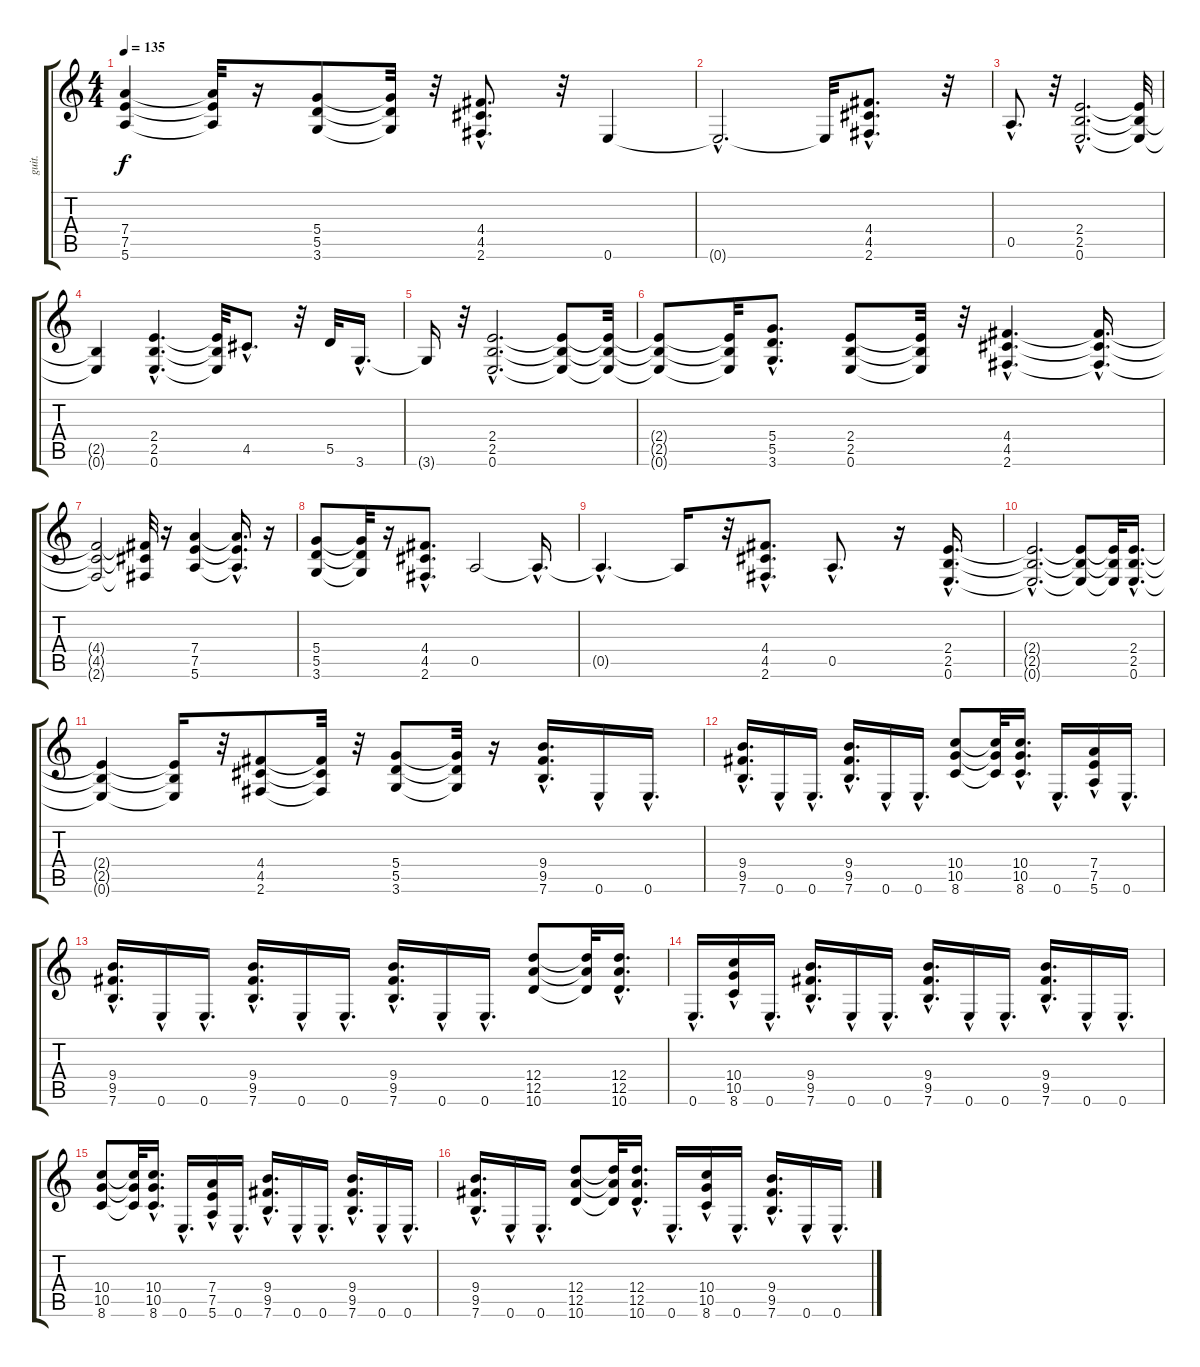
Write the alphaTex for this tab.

\track ("guit." "guit.") {instrument distortionguitar}
\staff {score tabs}
\tuning (E4 B3 G3 D3 A2 E2) {hide}
\ts (4 4)
\tempo 135
\clef g2
\ks c
(7.4{t} 7.5{t} 5.6{t}).4{dy f} (7.4{t} 7.5{t} 5.6{t}).32 r.16 (5.4 5.5 3.6).8 (5.4{t} 5.5{t} 3.6{t}).32 r.32 (4.4{hac} 4.5{hac} 2.6{hac}).8{d} r.32 0.6.4 |
0.6{hac t}.2{d} 0.6{t}.32 (4.4{hac} 4.5{hac} 2.6{hac}).8{d} r.32 |
0.5{hac}.8{d} r.32 (2.4{hac} 2.5{hac} 0.6{hac}).2{d} (2.4{t} 2.5{t} 0.6{t}).32 |
(2.5{t} 0.6{t}).4 (2.4{hac} 2.5{hac} 0.6{hac}).4{d} (2.4{t} 2.5{t} 0.6{t}).32 4.5{hac}.8{d} r.32 5.5.32 3.6{hac}.16{d} |
3.6{t}.16 r.32 (2.4{hac} 2.5{hac} 0.6{hac}).2{d} (2.4{t} 2.5{t} 0.6{t}).8 (2.4{t} 2.5{t} 0.6{t}).32 |
(2.4{t} 2.5{t} 0.6{t}).8 (2.4{t} 2.5{t} 0.6{t}).32 (5.4{hac} 5.5{hac} 3.6{hac}).8{d} (2.4 2.5 0.6).8 (2.4{t} 2.5{t} 0.6{t}).32 r.32 (4.4{hac} 4.5{hac} 2.6{hac}).4{d} (4.4{hac t} 4.5{hac t} 2.6{hac t}).16{d} |
(4.4{t} 4.5{t} 2.6{t}).2 (4.4{t} 4.5{t} 2.6{t}).32 r.16 (7.4 7.5 5.6).4 (7.4{hac t} 7.5{hac t} 5.6{hac t}).16{d} r.16 |
(5.4 5.5 3.6).8 (5.4{t} 5.5{t} 3.6{t}).32 r.16 (4.4{hac} 4.5{hac} 2.6{hac}).8{d} 0.5.2 0.5{hac t}.16{d} |
0.5{hac t}.4{d} 0.5{t}.16 r.32 (4.4{hac} 4.5{hac} 2.6{hac}).8{d} 0.5{hac}.8{d} r.16 (2.4{hac} 2.5{hac} 0.6{hac}).16{d} |
(2.4{hac t} 2.5{hac t} 0.6{hac t}).2{d} (2.4{t} 2.5{t} 0.6{t}).8 (2.4{t} 2.5{t} 0.6{t}).32 (2.4{hac} 2.5{hac} 0.6{hac}).16{d} |
(2.4{t} 2.5{t} 0.6{t}).4 (2.4{t} 2.5{t} 0.6{t}).16 r.32 (4.4 4.5 2.6).8 (4.4{t} 4.5{t} 2.6{t}).32 r.32 (5.4 5.5 3.6).8 (5.4{t} 5.5{t} 3.6{t}).32 r.16 (9.4{hac} 9.5{hac} 7.6{hac}).16{d} 0.6{hac}.16 0.6{hac}.16{d} |
(9.4{hac} 9.5{hac} 7.6{hac}).16{d} 0.6{hac}.16 0.6{hac}.16{d} (9.4{hac} 9.5{hac} 7.6{hac}).16{d} 0.6{hac}.16 0.6{hac}.16{d} (10.4 10.5 8.6).8 (10.4{t} 10.5{t} 8.6{t}).32 (10.4{hac} 10.5{hac} 8.6{hac}).16{d} 0.6{hac}.16{d} (7.4{hac} 7.5{hac} 5.6).16 0.6{hac}.16{d} |
(9.4{hac} 9.5{hac} 7.6{hac}).16{d} 0.6{hac}.16 0.6{hac}.16{d} (9.4{hac} 9.5{hac} 7.6{hac}).16{d} 0.6{hac}.16 0.6{hac}.16{d} (9.4{hac} 9.5{hac} 7.6{hac}).16{d} 0.6{hac}.16 0.6{hac}.16{d} (12.4 12.5 10.6).8 (12.4{t} 12.5{t} 10.6{t}).32 (12.4{hac} 12.5{hac} 10.6{hac}).16{d} |
0.6{hac}.16{d} (10.4 10.5{hac} 8.6).16 0.6{hac}.16{d} (9.4{hac} 9.5{hac} 7.6{hac}).16{d} 0.6{hac}.16 0.6{hac}.16{d} (9.4{hac} 9.5{hac} 7.6{hac}).16{d} 0.6{hac}.16 0.6{hac}.16{d} (9.4{hac} 9.5{hac} 7.6{hac}).16{d} 0.6{hac}.16 0.6{hac}.16{d} |
(10.4 10.5 8.6).8 (10.4{t} 10.5{t} 8.6{t}).32 (10.4{hac} 10.5{hac} 8.6{hac}).16{d} 0.6{hac}.16{d} (7.4{hac} 7.5{hac} 5.6).16 0.6{hac}.16{d} (9.4{hac} 9.5{hac} 7.6{hac}).16{d} 0.6{hac}.16 0.6{hac}.16{d} (9.4{hac} 9.5{hac} 7.6{hac}).16{d} 0.6{hac}.16 0.6{hac}.16{d} |
(9.4{hac} 9.5{hac} 7.6{hac}).16{d} 0.6{hac}.16 0.6{hac}.16{d} (12.4 12.5 10.6).8 (12.4{t} 12.5{t} 10.6{t}).32 (12.4{hac} 12.5{hac} 10.6{hac}).16{d} 0.6{hac}.16{d} (10.4 10.5{hac} 8.6).16 0.6{hac}.16{d} (9.4{hac} 9.5{hac} 7.6{hac}).16{d} 0.6{hac}.16 0.6{hac}.16{d}
